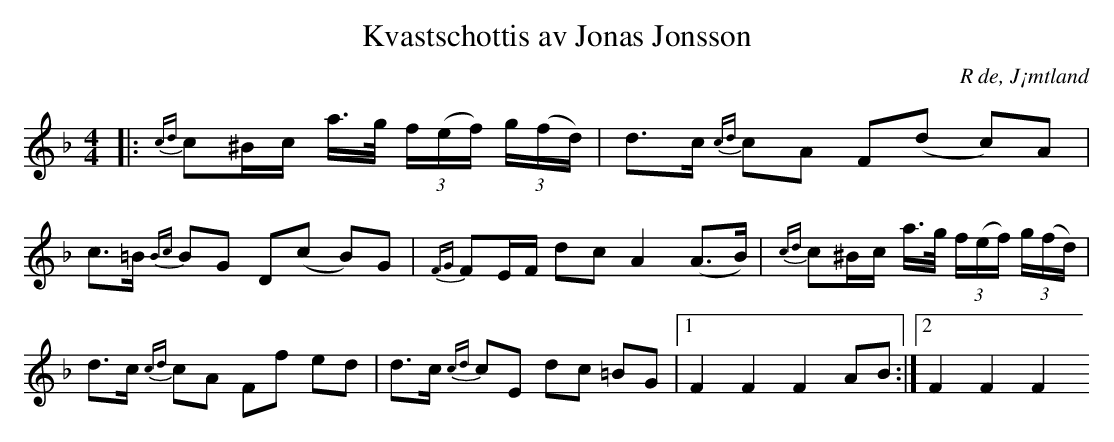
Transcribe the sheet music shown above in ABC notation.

X:1
T:Kvastschottis av Jonas Jonsson
O:R de, J¡mtland
M:4/4
L:1/16
K:F
|: {cd}c2^Bc a>g (3f(ef) (3g(fd) | d2>c2 {cd}c2A2 F2(d2- c2)A2 | c2>=B2 {Bc}B2G2 D2(c2- B2)G2 | {FG}F2EF d2c2 A4 (A2>B2) | {cd}c2^Bc a>g (3f(ef) (3g(fd) | d2>c2 {cd}c2A2 F2f2 e2d2 | d2>c2 {cd}c2E2 d2c2 =B2G2 |1 F4 F4 F4 A2B2 :|2 F4 F4 F4
